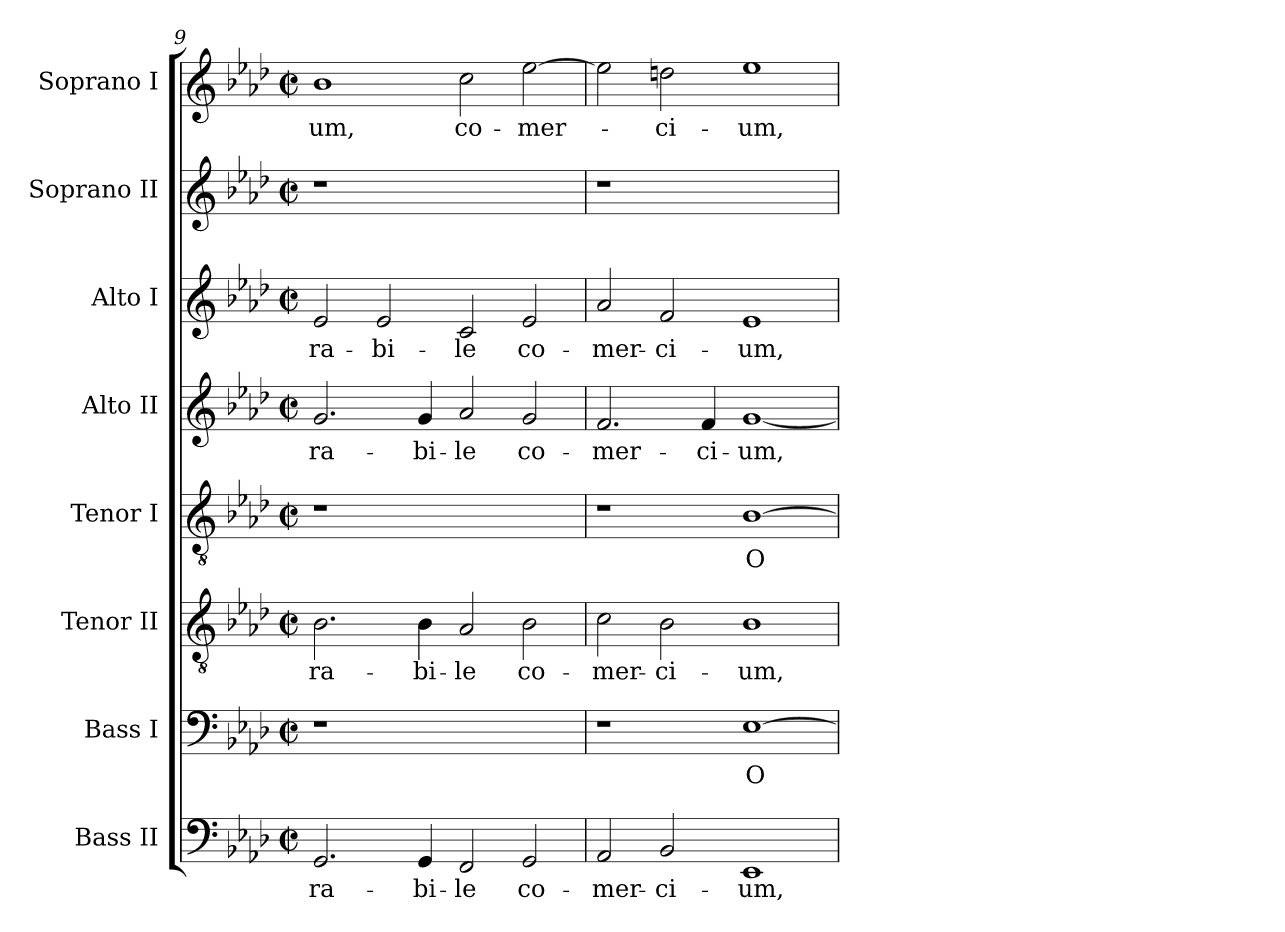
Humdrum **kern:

**kern	**text	**kern	**text	**kern	**text	**kern	**text	**kern	**text	**kern	**text	**kern	**kern	**text
*part8	*part8	*part7	*part7	*part6	*part6	*part5	*part5	*part4	*part4	*part3	*part3	*part2	*part1	*part1
*staff8	*staff8	*staff7	*staff7	*staff6	*staff6	*staff5	*staff5	*staff4	*staff4	*staff3	*staff3	*staff2	*staff1	*staff1
*I"Bass II	*	*I"Bass I	*	*I"Tenor II	*	*I"Tenor I	*	*I"Alto II	*	*I"Alto I	*	*I"Soprano II	*I"Soprano I	*
*	*	*	*	*	*	*I'T	*	*	*	*I'A	*	*	*	*
!!LO:PB:g=z
*clefF4	*	*clefF4	*	*clefGv2	*	*clefGv2	*	*clefG2	*	*clefG2	*	*clefG2	*clefG2	*
*k[b-e-a-d-]	*	*k[b-e-a-d-]	*	*k[b-e-a-d-]	*	*k[b-e-a-d-]	*	*k[b-e-a-d-]	*	*k[b-e-a-d-]	*	*k[b-e-a-d-]	*k[b-e-a-d-]	*
*A-:	*	*A-:	*	*A-:	*	*A-:	*	*A-:	*	*A-:	*	*A-:	*A-:	*
*M2/2	*	*M2/2	*	*M2/2	*	*M2/2	*	*M2/2	*	*M2/2	*	*M2/2	*M2/2	*
*met(c|)	*	*met(c|)	*	*met(c|)	*	*met(c|)	*	*met(c|)	*	*met(c|)	*	*met(c|)	*met(c|)	*
=9	=9	=9	=9	=9	=9	=9	=9	=9	=9	=9	=9	=9	=9	=9
!	!LO:LY:b:color=#000000	!LO:N:vis=1	!	!	!	!	!	!	!	!	!	!	!	!
!	!	!	!	!	!LO:LY:b:color=#000000	!LO:N:vis=1	!	!	!	!	!	!	!	!
!	!	!	!	!	!	!	!	!	!LO:LY:b:color=#000000	!	!	!	!	!
!	!	!	!	!	!	!	!	!	!	!	!LO:LY:b:color=#000000	!LO:N:vis=1	!	!
!	!	!	!	!	!	!	!	!	!	!	!	!	!	!LO:LY:b:color=#000000
2.GGi/	-ra-	1r	.	2.B-i\	-ra-	1r	.	2.gi/	-ra-	2e-i/	-ra-	1r	1b-i	-um,
!	!	!	!	!	!	!	!	!	!	!	!LO:LY:b:color=#000000	!	!	!
.	.	.	.	.	.	.	.	.	.	2e-i/	-bi-	.	.	.
!	!LO:LY:b:color=#000000	!	!	!	!	!	!	!	!	!	!	!	!	!
!	!	!	!	!	!LO:LY:b:color=#000000	!	!	!	!	!	!	!	!	!
!	!	!	!	!	!	!	!	!	!LO:LY:b:color=#000000	!	!	!	!	!
4GGi/	-bi-	.	.	4B-i\	-bi-	.	.	4gi/	-bi-	.	.	.	.	.
!	!LO:LY:b:color=#000000	!	!	!	!	!	!	!	!	!	!	!	!	!
!	!	!	!	!	!LO:LY:b:color=#000000	!	!	!	!	!	!	!	!	!
!	!	!	!	!	!	!	!	!	!LO:LY:b:color=#000000	!	!	!	!	!
!	!	!	!	!	!	!	!	!	!	!	!LO:LY:b:color=#000000	!	!	!
!	!	!	!	!	!	!	!	!	!	!	!	!	!	!LO:LY:b:color=#000000
2FFi/	-le	1ryy	.	2A-i/	-le	1ryy	.	2a-i/	-le	2ci/	-le	1ryy	2cci\	co-
!	!LO:LY:b:color=#000000	!	!	!	!	!	!	!	!	!	!	!	!	!
!	!	!	!	!	!LO:LY:b:color=#000000	!	!	!	!	!	!	!	!	!
!	!	!	!	!	!	!	!	!	!LO:LY:b:color=#000000	!	!	!	!	!
!	!	!	!	!	!	!	!	!	!	!	!LO:LY:b:color=#000000	!	!	!
!	!	!	!	!	!	!	!	!	!	!	!	!	!	!LO:LY:b:color=#000000
2GGi/	co-	.	.	2B-i\	co-	.	.	2gi/	co-	2e-i/	co-	.	[>2ee-i\	-mer-
=10	=10	=10	=10	=10	=10	=10	=10	=10	=10	=10	=10	=10	=10	=10
!	!LO:LY:b:color=#000000	!	!	!	!	!	!	!	!	!	!	!	!	!
!	!	!	!	!	!LO:LY:b:color=#000000	!	!	!	!	!	!	!	!	!
!	!	!	!	!	!	!	!	!	!LO:LY:b:color=#000000	!	!	!	!	!
!	!	!	!	!	!	!	!	!	!	!	!LO:LY:b:color=#000000	!LO:N:vis=1	!	!
2AA-i/	-mer-	1r	.	2ci\	-mer-	1r	.	2.fi/	-mer-	2a-i/	-mer-	1r	2ee-i\]	.
!	!LO:LY:b:color=#000000	!	!	!	!	!	!	!	!	!	!	!	!	!
!	!	!	!	!	!LO:LY:b:color=#000000	!	!	!	!	!	!	!	!	!
!	!	!	!	!	!	!	!	!	!	!	!LO:LY:b:color=#000000	!	!	!
!	!	!	!	!	!	!	!	!	!	!	!	!	!	!LO:LY:b:color=#000000
2BB-i/	-ci-	.	.	2B-i\	-ci-	.	.	.	.	2fi/	-ci-	.	2ddni\	-ci-
!	!	!	!	!	!	!	!	!	!LO:LY:b:color=#000000	!	!	!	!	!
.	.	.	.	.	.	.	.	4fi/	-ci-	.	.	.	.	.
!	!LO:LY:b:color=#000000	!	!	!	!	!	!	!	!	!	!	!	!	!
!	!	!	!LO:LY:b:color=#000000	!	!	!	!	!	!	!	!	!	!	!
!	!	!	!	!	!LO:LY:b:color=#000000	!	!	!	!	!	!	!	!	!
!	!	!	!	!	!	!	!LO:LY:b:color=#000000	!	!	!	!	!	!	!
!	!	!	!	!	!	!	!	!	!LO:LY:b:color=#000000	!	!	!	!	!
!	!	!	!	!	!	!	!	!	!	!	!LO:LY:b:color=#000000	!	!	!
!	!	!	!	!	!	!	!	!	!	!	!	!	!	!LO:LY:b:color=#000000
1EE-i	-um,	[>1E-i	O	1B-i	-um,	[>1B-i	O	[<1gi	-um,	1e-i	-um,	1ryy	1ee-i	-um,
=	=	=	=	=	=	=	=	=	=	=	=	=	=	=
*-	*-	*-	*-	*-	*-	*-	*-	*-	*-	*-	*-	*-	*-	*-
